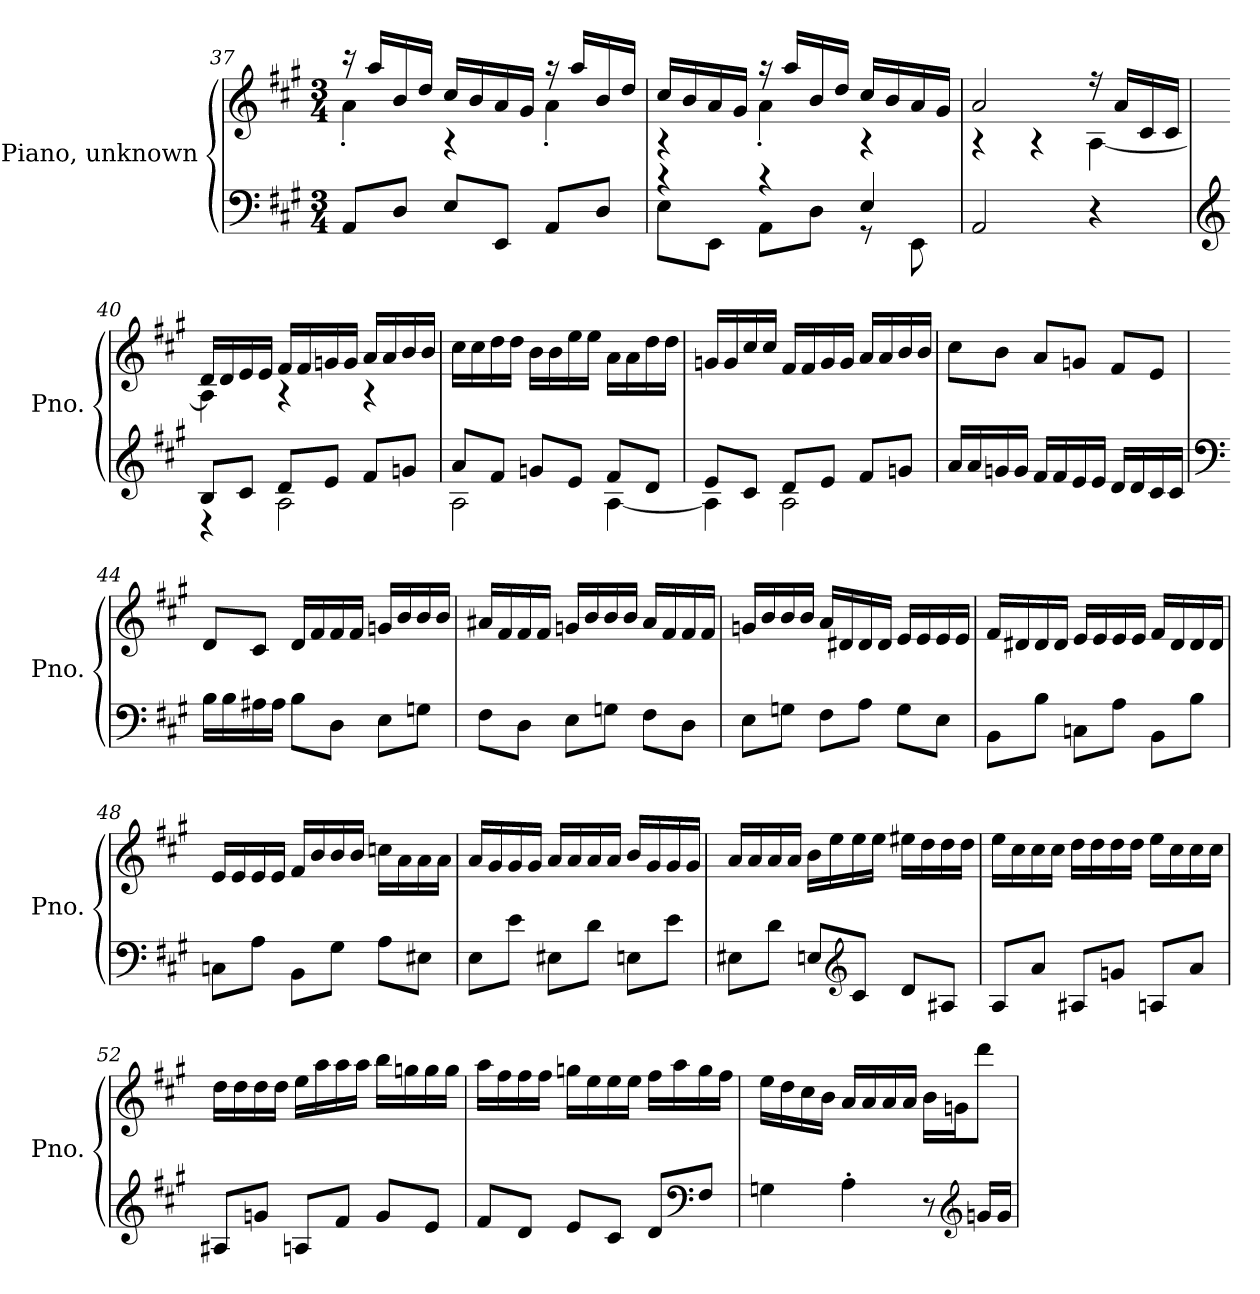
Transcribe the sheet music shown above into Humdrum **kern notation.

**kern	**kern
*part1	*part1
*staff2	*staff1
*I"Piano, unknown	*
*I'Pno.	*
*clefF4	*clefG2
*k[f#c#g#]	*k[f#c#g#]
*M3/4	*M3/4
=37	=37
*	*^
8AA/L	16r	4a'\
.	16aa/LL	.
8D/J	16b/	.
.	16dd/JJ	.
8E/L	16cc#/LL	4r
.	16b/	.
8EE/J	16a/	.
.	16g#/JJ	.
8AA/L	16r	4a'\
.	16aa/LL	.
8D/J	16b/	.
.	16dd/JJ	.
!!LO:PB:g=z	!!
=38	=38	=38
*^	*	*
4r	8E\L	16cc#/LL	4r
.	.	16b/	.
.	8EE\J	16a/	.
.	.	16g#/JJ	.
4r	8AA\L	16r	4a'\
.	.	16aa/LL	.
.	8D\J	16b/	.
.	.	16dd/JJ	.
4E/	8r	16cc#/LL	4r
.	.	16b/	.
.	8EE\	16a/	.
.	.	16g#/JJ	.
*v	*v	*	*
=39	=39	=39
2AA/	2a/	4r
.	.	4r
4r	16r	[4A\
.	16a/LL	.
.	16c#/	.
.	16c#/JJ	.
=40	=40	=40
*clefG2	*	*
*^	*	*
8B/L	4r	16d/LL	4A\]
.	.	16d/	.
8c#/J	.	16e/	.
.	.	16e/JJ	.
8d/L	2A\	16f#/LL	4r
.	.	16f#/	.
8e/J	.	16gn/	.
.	.	16g/JJ	.
8f#/L	.	16a/LL	4r
.	.	16a/	.
8gn/J	.	16b/	.
.	.	16b/JJ	.
*	*	*v	*v
!!LO:LB:g=z
=41	=41	=41
8a/L	2A\	16cc#\LL
.	.	16cc#\
8f#/J	.	16dd\
.	.	16dd\JJ
8gn/L	.	16b\LL
.	.	16b\
8e/J	.	16ee\
.	.	16ee\JJ
8f#/L	[4A\	16a\LL
.	.	16a\
8d/J	.	16dd\
.	.	16dd\JJ
=42	=42	=42
8e/L	4A\]	16gn/LL
.	.	16g/
8c#/J	.	16cc#/
.	.	16cc#/JJ
8d/L	2A\	16f#/LL
.	.	16f#/
8e/J	.	16g/
.	.	16g/JJ
8f#/L	.	16a/LL
.	.	16a/
8gn/J	.	16b/
.	.	16b/JJ
*v	*v	*
=43	=43
16a/LL	8cc#\L
16a/	.
16gn/	8b\J
16g/JJ	.
16f#/LL	8a/L
16f#/	.
16e/	8gn/J
16e/JJ	.
16d/LL	8f#/L
16d/	.
16c#/	8e/J
16c#/JJ	.
!!LO:LB:g=z
=44	=44
*clefF4	*
16B\LL	8d/L
16B\	.
16A#X\	8c#/J
16A#\JJ	.
8B\L	16d/LL
.	16f#/
8D\J	16f#/
.	16f#/JJ
8E\L	16gn/LL
.	16b/
8Gn\J	16b/
.	16b/JJ
=45	=45
8F#\L	16a#X/LL
.	16f#/
8D\J	16f#/
.	16f#/JJ
8E\L	16gn/LL
.	16b/
8Gn\J	16b/
.	16b/JJ
8F#\L	16a#/LL
.	16f#/
8D\J	16f#/
.	16f#/JJ
=46	=46
8E\L	16gn/LL
.	16b/
8Gn\J	16b/
.	16b/JJ
8F#\L	16a/LL
.	16d#X/
8A\J	16d#/
.	16d#/JJ
8G\L	16e/LL
.	16e/
8E\J	16e/
.	16e/JJ
!!LO:LB:g=z
=47	=47
8BB\L	16f#/LL
.	16d#X/
8B\J	16d#/
.	16d#/JJ
8Cn\L	16e/LL
.	16e/
8A\J	16e/
.	16e/JJ
8BB\L	16f#/LL
.	16d#/
8B\J	16d#/
.	16d#/JJ
=48	=48
8Cn\L	16e/LL
.	16e/
8A\J	16e/
.	16e/JJ
8BB\L	16f#/LL
.	16b/
8G#\J	16b/
.	16b/JJ
8A\L	16ccn\LL
.	16a\
8E#X\J	16a\
.	16a\JJ
=49	=49
8E\L	16a/LL
.	16g#/
8e\J	16g#/
.	16g#/JJ
8E#X\L	16a/LL
.	16a/
8d\J	16a/
.	16a/JJ
8En\L	16b/LL
.	16g#/
8e\J	16g#/
.	16g#/JJ
!!LO:LB:g=z
=50	=50
8E#X\L	16a/LL
.	16a/
8d\J	16a/
.	16a/JJ
8En/L	16b\LL
.	16ee\
*clefG2	*
8c#/J	16ee\
.	16ee\JJ
8d/L	16ee#X\LL
.	16dd\
8A#X/J	16dd\
.	16dd\JJ
=51	=51
8A/L	16ee\LL
.	16cc#\
8a/J	16cc#\
.	16cc#\JJ
8A#X/L	16dd\LL
.	16dd\
8gn/J	16dd\
.	16dd\JJ
8An/L	16ee\LL
.	16cc#\
8a/J	16cc#\
.	16cc#\JJ
=52	=52
8A#X/L	16dd\LL
.	16dd\
8gn/J	16dd\
.	16dd\JJ
8An/L	16ee\LL
.	16aa\
8f#/J	16aa\
.	16aa\JJ
8g/L	16bb\LL
.	16ggn\
8e/J	16gg\
.	16gg\JJ
!!LO:LB:g=z
=53	=53
8f#/L	16aa\LL
.	16ff#\
8d/J	16ff#\
.	16ff#\JJ
8e/L	16ggn\LL
.	16ee\
8c#/J	16ee\
.	16ee\JJ
8d/L	16ff#\LL
.	16aa\
*clefF4	*
8F#/J	16gg\
.	16ff#\JJ
=54	=54
4Gn\	16ee\LL
.	16dd\
.	16cc#\
.	16b\JJ
4A'\	16a/LL
.	16a/
.	16a/
.	16a/JJ
8r	16b\LL
.	16gn\J
*clefG2	*
16gn/LL	8ddd\J
16g/JJ	.
=	=
*-	*-
